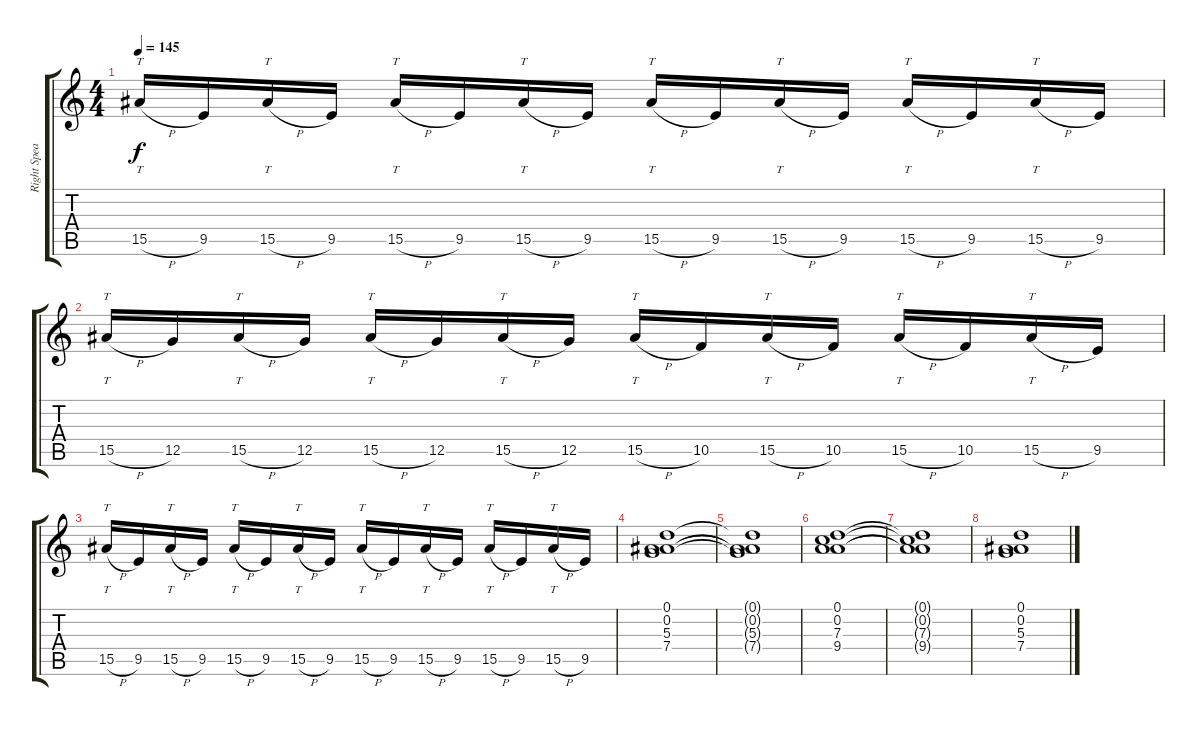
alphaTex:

\track ("Right Speaker 2" "Right Spea") {instrument distortionguitar}
\staff {score tabs}
\tuning (D4 A3 F3 C3 G2 D2) {hide}
\ts (4 4)
\tempo 145
\clef g2
\ks c
15.5{h}.16{tt dy f} 9.5.16 15.5{h}.16{tt} 9.5.16 15.5{h}.16{tt} 9.5.16 15.5{h}.16{tt} 9.5.16 15.5{h}.16{tt} 9.5.16 15.5{h}.16{tt} 9.5.16 15.5{h}.16{tt} 9.5.16 15.5{h}.16{tt} 9.5.16 |
15.5{h}.16{tt} 12.5.16 15.5{h}.16{tt} 12.5.16 15.5{h}.16{tt} 12.5.16 15.5{h}.16{tt} 12.5.16 15.5{h}.16{tt} 10.5.16 15.5{h}.16{tt} 10.5.16 15.5{h}.16{tt} 10.5.16 15.5{h}.16{tt} 9.5.16 |
15.5{h}.16{tt} 9.5.16 15.5{h}.16{tt} 9.5.16 15.5{h}.16{tt} 9.5.16 15.5{h}.16{tt} 9.5.16 15.5{h}.16{tt} 9.5.16 15.5{h}.16{tt} 9.5.16 15.5{h}.16{tt} 9.5.16 15.5{h}.16{tt} 9.5.16 |
(0.1 0.2 5.3 7.4).1 |
(0.1{t} 0.2{t} 5.3{t} 7.4{t}).1 |
(0.1 0.2 7.3 9.4).1 |
(0.1{t} 0.2{t} 7.3{t} 9.4{t}).1 |
(0.1 0.2 5.3 7.4).1
